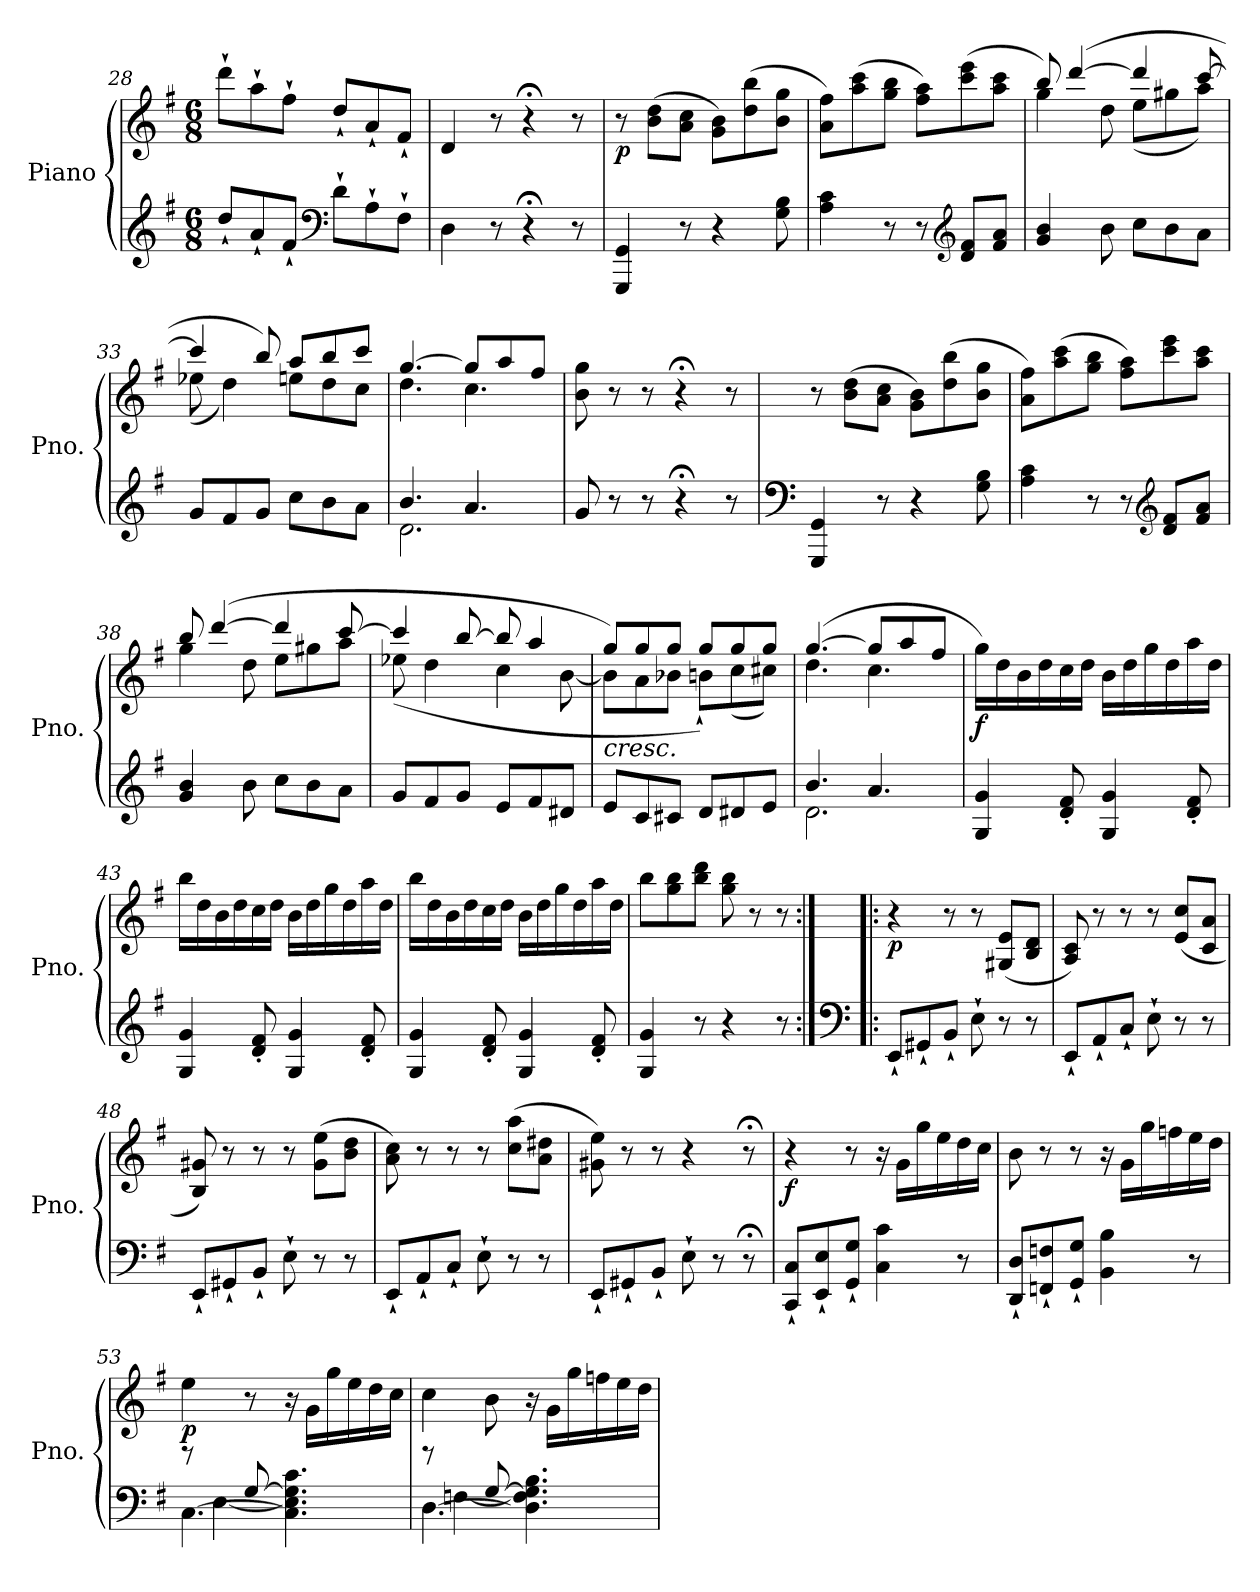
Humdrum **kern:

**kern	**kern	**dynam
*part1	*part1	*part1
*staff2	*staff1	*staff1/2
*I"Piano	*	*
*I'Pno.	*	*
*clefG2	*clefG2	*
*k[f#]	*k[f#]	*
*M6/8	*M6/8	*
=28	=28	=28
8dd`/L	8ddd`\L	.
8a`/	8aa`\	.
8f#`/J	8ff#`\J	.
*clefF4	*	*
8d`\L	8dd`/L	.
8A`\	8a`/	.
8F#`\J	8f#`/J	.
=29	=29	=29
4D\	4d/	.
8r	8r	.
4r;<	4r;<	.
8r	8r	.
!!LO:PB:g=z
=30	=30	=30
!	!	!LO:DY:b
4GGG/ 4GG/	8r	p
.	(>8b\ 8dd\L	.
8r	8a\ 8cc\J	.
4r	8g\ 8b\L)	.
.	(>8dd\ 8bb\	.
8G\ 8B\	8b\ 8gg\J	.
=31	=31	=31
4A\ 4c\	8a\ 8ff#\L)	.
.	(>8aa\ 8ccc\	.
8r	8gg\ 8bb\J	.
8r	8ff#\ 8aa\L)	.
*clefG2	*	*
8d/ 8f#/L	(>8ccc\ 8eee\	.
8f#/ 8a/J	8aa\ 8ccc\J	.
=32	=32	=32
*	*^	*
4g/ 4b/	8bb/)	4gg\	.
.	(>[4ddd/	.	.
8b\	.	8dd\	.
8cc\L	4ddd/]	(<8ee\L	.
8b\	.	8gg#X\	.
8a\J	[8ccc/	8aa\J)	.
=33	=33	=33	=33
8g/L	4ccc/]	(<8ee-X\	.
8f#/	.	4dd\)	.
8g/J	8bb/)	.	.
8cc\L	8aa/L	8een\L	.
8b\	8bb/	8dd\	.
8a\J	8ccc/J	8cc\J	.
=34	=34	=34	=34
*^	*	*	*
4.b/	2.d\	[4.gg/	4.dd\	.
4.a/	.	8gg/L]	4.cc\	.
.	.	8aa/	.	.
.	.	8ff#/J	.	.
*v	*v	*	*	*
*	*v	*v	*
=35	=35	=35
8g/	8b\ 8gg\	.
8r	8r	.
8r	8r	.
4r;<	4r;<	.
8r	8r	.
!!LO:LB:g=z
=36	=36	=36
*clefF4	*	*
4GGG/ 4GG/	8r	.
.	(>8b\ 8dd\L	.
8r	8a\ 8cc\J	.
4r	8g\ 8b\L)	.
.	(>8dd\ 8bb\	.
8G\ 8B\	8b\ 8gg\J	.
=37	=37	=37
4A\ 4c\	8a\ 8ff#\L)	.
.	(>8aa\ 8ccc\	.
8r	8gg\ 8bb\J	.
8r	8ff#\ 8aa\L)	.
*clefG2	*	*
8d/ 8f#/L	8ccc\ 8eee\	.
8f#/ 8a/J	8aa\ 8ccc\J	.
=38	=38	=38
*	*^	*
4g/ 4b/	8bb/	4gg\	.
.	(>[4ddd/	.	.
8b\	.	8dd\	.
8cc\L	4ddd/]	8ee\L	.
8b\	.	8gg#X\	.
8a\J	[8ccc/	8aa\J	.
=39	=39	=39	=39
8g/L	4ccc/]	(<8ee-X\	.
8f#/	.	4dd\	.
8g/J	[8bb/	.	.
8e/L	8bb/]	4cc\	.
8f#/	4aa/	.	.
8d#X/J	.	[8b\	.
=40	=40	=40	=40
!	!LO:TX:b:i:t=cresc.	!	!
8e/L	8gg/L)	8b\L]	.
8c/	8gg/	8a\	.
8c#X/J	8gg/J	8b-X\J	.
8d/L	8gg/L	8bn`\L)	.
8d#X/	8gg/	(<8cc\	.
8e/J	8gg/J	8cc#X\J)	.
=41	=41	=41	=41
*^	*	*	*
4.b/	2.d\	(>[4.gg/	4.dd\	.
4.a/	.	8gg/L]	4.cc\	.
.	.	8aa/	.	.
.	.	8ff#/J	.	.
*v	*v	*	*	*
*	*v	*v	*
!!LO:LB:g=z
=42	=42	=42
!	!	!LO:DY:b
4G/ 4g/	16gg\LL)	f
.	16dd\	.
.	16b\	.
.	16dd\	.
8d/' 8f#/'	16cc\	.
.	16dd\JJ	.
4G/ 4g/	16b\LL	.
.	16dd\	.
.	16gg\	.
.	16dd\	.
8d/' 8f#/'	16aa\	.
.	16dd\JJ	.
=43	=43	=43
4G/ 4g/	16bb\LL	.
.	16dd\	.
.	16b\	.
.	16dd\	.
8d/' 8f#/'	16cc\	.
.	16dd\JJ	.
4G/ 4g/	16b\LL	.
.	16dd\	.
.	16gg\	.
.	16dd\	.
8d/' 8f#/'	16aa\	.
.	16dd\JJ	.
=44	=44	=44
4G/ 4g/	16bb\LL	.
.	16dd\	.
.	16b\	.
.	16dd\	.
8d/' 8f#/'	16cc\	.
.	16dd\JJ	.
4G/ 4g/	16b\LL	.
.	16dd\	.
.	16gg\	.
.	16dd\	.
8d/' 8f#/'	16aa\	.
.	16dd\JJ	.
=45	=45	=45
4G/ 4g/	8bb\L	.
.	8gg\ 8bb\	.
8r	8bb\ 8ddd\J	.
4r	8gg\ 8bb\	.
.	8r	.
8r	8r	.
!!LO:LB:g=z
=46:|!|:	=46:|!|:	=46:|!|:
*clefF4	*	*
!	!	!LO:DY:b
8EE`/L	4r	p
8GG#X`/	.	.
8BB`/J	8r	.
8E`\	8r	.
8r	(<8G#X/ 8e/L	.
8r	8B/ 8d/J	.
=47	=47	=47
8EE`/L	8A/ 8c/)	.
8AA`/	8r	.
8C`/J	8r	.
8E`\	8r	.
8r	(<8e/ 8cc/L	.
8r	8c/ 8a/J	.
=48	=48	=48
8EE`/L	8B/ 8g#X/)	.
8GG#X`/	8r	.
8BB`/J	8r	.
8E`\	8r	.
8r	(>8g#\ 8ee\L	.
8r	8b\ 8dd\J	.
=49	=49	=49
8EE`/L	8a\ 8cc\)	.
8AA`/	8r	.
8C`/J	8r	.
8E`\	8r	.
8r	(>8cc\ 8aa\L	.
8r	8a\ 8dd#X\J	.
=50	=50	=50
8EE`/L	8g#X\ 8ee\)	.
8GG#X`/	8r	.
8BB`/J	8r	.
8E`\	4r	.
8r	.	.
8r;<	8r;<	.
=51	=51	=51
!	!	!LO:DY:b
8CC/` 8C/`L	4r	f
8EE/` 8E/`	.	.
8GG/` 8G/`J	8r	.
4C\ 4c\	16r	.
.	16g\LL	.
.	16gg\	.
.	16ee\	.
8r	16dd\	.
.	16cc\JJ	.
!!LO:LB:g=z
=52	=52	=52
8DD/` 8D/`L	8b\	.
8FFn/` 8Fn/`	8r	.
8GG/` 8G/`J	8r	.
4BB\ 4B\	16r	.
.	16g\LL	.
.	16gg\	.
.	16ffn\	.
8r	16ee\	.
.	16dd\JJ	.
=53	=53	=53
*^	*	*
*	*^	*	*
!	!	!	!	!LO:DY:b
[4.C\	8rg	4ryy	4ee\	p
.	[4E\	.	.	.
.	.	[8G/	8r	.
4.C\] 4.E\] 4.G\] 4.c\	4.ryy	4.ryy	16r	.
.	.	.	16g\LL	.
.	.	.	16gg\	.
.	.	.	16ee\	.
.	.	.	16dd\	.
.	.	.	16cc\JJ	.
=54	=54	=54	=54	=54
[4.D\	8rg	4ryy	4cc\	.
.	[4Fn\	.	.	.
.	.	[8G/	8b\	.
4.D\] 4.F\] 4.G\] 4.B\	4.ryy	4.ryy	16r	.
.	.	.	16g\LL	.
.	.	.	16gg\	.
.	.	.	16ffn\	.
.	.	.	16ee\	.
.	.	.	16dd\JJ	.
*v	*v	*v	*	*
=	=	=
*-	*-	*-
